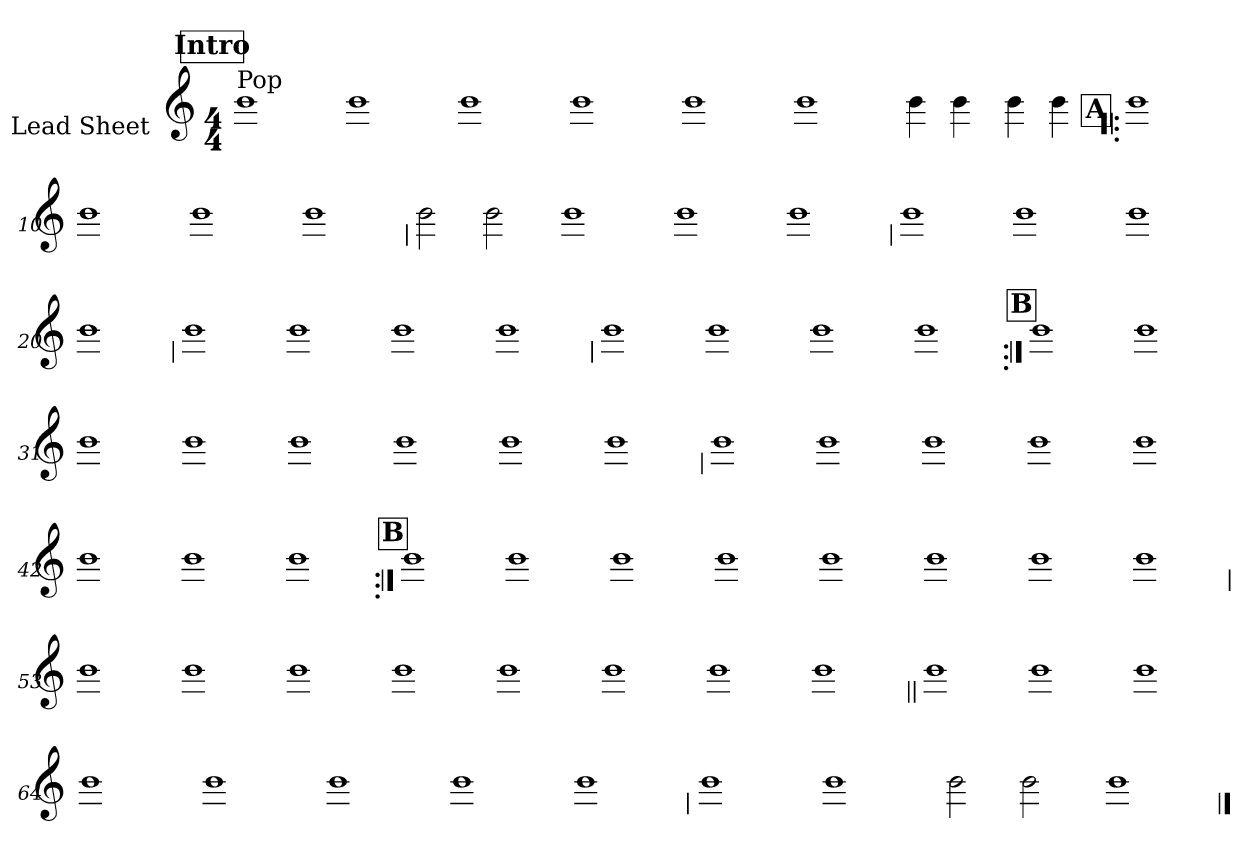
**kern
*part1
*staff1
*I"Lead Sheet
*stria0
*clefG2
*k[]
*C:
*M4/4
*MM129
!!LO:REH:place=s1:a:t=Intro
=1||
!LO:TX:a:t=Pop
1b
=2-
1b
=3-
1b
=4-
1b
=5-
1b
=6-
1b
=7-
4b
4b
=8-
4b
4b
!!LO:LB:g=z
!!LO:REH:place=s1:a:t=A
=9!|:
1b
=10-
1b
=11-
1b
=12-
1b
!!LO:LB:g=z
=13
2b
2b
=14-
1b
=15-
1b
=16-
1b
!!LO:LB:g=z
=17
1b
=18-
1b
=19-
1b
=20-
1b
!!LO:LB:g=z
=21
1b
=22-
1b
=23-
1b
=24-
1b
!!LO:LB:g=z
=25
1b
=26-
1b
=27-
1b
=28-
1b
!!LO:LB:g=z
!!LO:REH:place=s1:a:t=B
=29:|!
1b
=30-
1b
=31-
1b
=32-
1b
=33-
1b
=34-
1b
=35-
1b
=36-
1b
!!LO:LB:g=z
=37
1b
=38-
1b
=39-
1b
=40-
1b
=41-
1b
=42-
1b
=43-
1b
=44-
1b
!!LO:LB:g=z
!!LO:REH:place=s1:a:t=B
=45:|!
1b
=46-
1b
=47-
1b
=48-
1b
=49-
1b
=50-
1b
=51-
1b
=52-
1b
!!LO:LB:g=z
=53
1b
=54-
1b
=55-
1b
=56-
1b
=57-
1b
=58-
1b
=59-
1b
=60-
1b
!!LO:LB:g=z
=61||
1b
=62-
1b
=63-
1b
=64-
1b
=65-
1b
=66-
1b
=67-
1b
=68-
1b
!!LO:LB:g=z
=69
1b
=70-
1b
=71-
2b
2b
=72-
1b
==
*-
